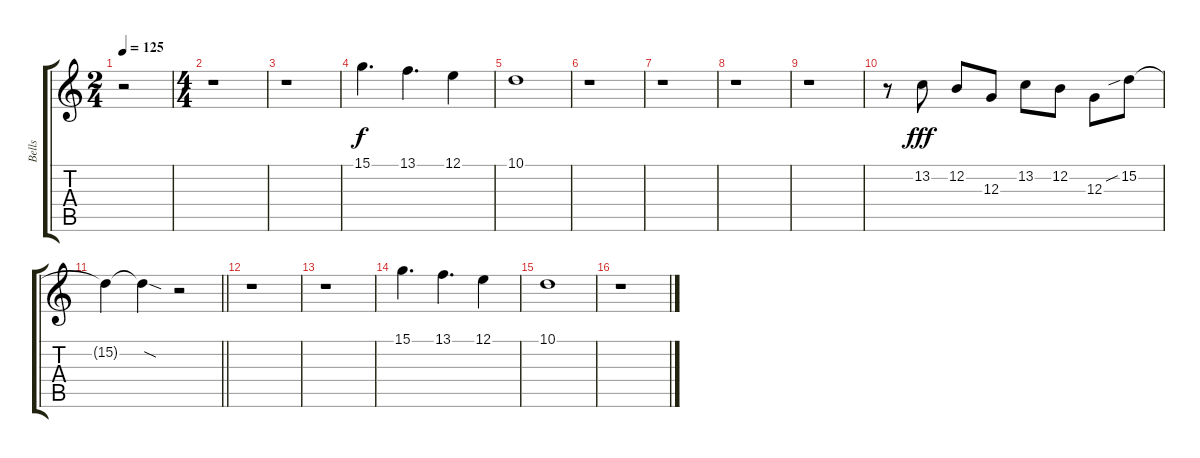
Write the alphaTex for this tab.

\track ("Bells" "Bells") {instrument tubularbells}
\staff {score tabs}
\tuning (E4 B3 G3 D3 A2 E2) {hide}
\ts (2 4)
\tempo 125
\clef g2
\ks c
r.2{dy f instrument tubularbells} |
\ts (4 4)
r.1 |
r.1 |
15.1.4{d} 13.1.4{d} 12.1.4 |
10.1.1 |
r.1 |
r.1 |
r.1 |
r.1 |
r.8 13.2.8{dy fff} 12.2.8 12.3.8 13.2.8 12.2.8 12.3.8 15.2{sib}.8 |
\barLineRight lightlight
15.2{t}.4 15.2{sod t}.4 r.2 |
r.1 |
r.1 |
15.1.4{d} 13.1.4{d} 12.1.4 |
10.1.1 |
r.1
